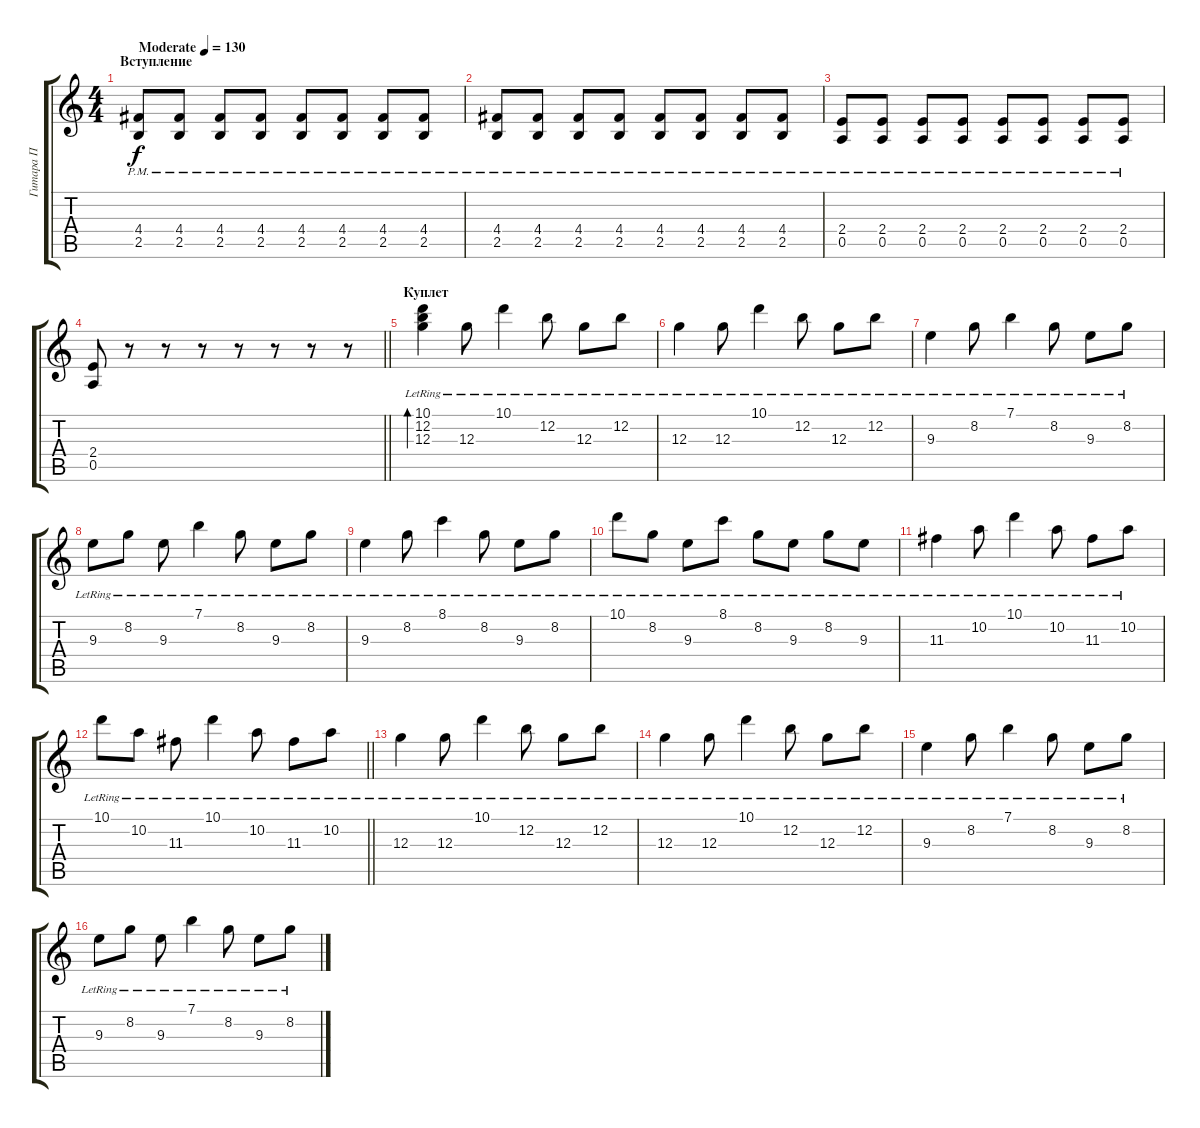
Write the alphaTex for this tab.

\track ("Гитара П" "Гитара П") {instrument overdrivenguitar}
\staff {score tabs}
\tuning (E4 B3 G3 D3 A2 E2) {hide}
\ts (4 4)
\section ("" "Вступление")
\tempo (130 "Moderate")
\clef g2
\ks c
(4.4{pm} 2.5{pm}).8{dy f instrument overdrivenguitar} (4.4{pm} 2.5{pm}).8 (4.4{pm} 2.5{pm}).8 (4.4{pm} 2.5{pm}).8 (4.4{pm} 2.5{pm}).8 (4.4{pm} 2.5{pm}).8 (4.4{pm} 2.5{pm}).8 (4.4{pm} 2.5{pm}).8 |
(4.4{pm} 2.5{pm}).8 (4.4{pm} 2.5{pm}).8 (4.4{pm} 2.5{pm}).8 (4.4{pm} 2.5{pm}).8 (4.4{pm} 2.5{pm}).8 (4.4{pm} 2.5{pm}).8 (4.4{pm} 2.5{pm}).8 (4.4{pm} 2.5{pm}).8 |
(2.4{pm} 0.5{pm}).8 (2.4{pm} 0.5{pm}).8 (2.4{pm} 0.5{pm}).8 (2.4{pm} 0.5{pm}).8 (2.4{pm} 0.5{pm}).8 (2.4{pm} 0.5{pm}).8 (2.4{pm} 0.5{pm}).8 (2.4{pm} 0.5{pm}).8 |
\barLineRight lightlight
(2.4 0.5).8 r.8 r.8 r.8 r.8 r.8 r.8 r.8 |
\section ("" "Куплет")
(10.1{lr} 12.2{lr} 12.3{lr}).4{bd 240 balance 13 instrument electricguitarclean} 12.3{lr}.8 10.1{lr}.4 12.2{lr}.8 12.3{lr}.8 12.2{lr}.8 |
12.3{lr}.4 12.3{lr}.8 10.1{lr}.4 12.2{lr}.8 12.3{lr}.8 12.2{lr}.8 |
9.3{lr}.4 8.2{lr}.8 7.1{lr}.4 8.2{lr}.8 9.3{lr}.8 8.2{lr}.8 |
9.3{lr}.8 8.2{lr}.8 9.3{lr}.8 7.1{lr}.4 8.2{lr}.8 9.3{lr}.8 8.2{lr}.8 |
9.3{lr}.4 8.2{lr}.8 8.1{lr}.4 8.2{lr}.8 9.3{lr}.8 8.2{lr}.8 |
10.1{lr}.8 8.2{lr}.8 9.3{lr}.8 8.1{lr}.8 8.2{lr}.8 9.3{lr}.8 8.2{lr}.8 9.3{lr}.8 |
11.3{lr}.4 10.2{lr}.8 10.1{lr}.4 10.2{lr}.8 11.3{lr}.8 10.2{lr}.8 |
\barLineRight lightlight
10.1{lr}.8 10.2{lr}.8 11.3{lr}.8 10.1{lr}.4 10.2{lr}.8 11.3{lr}.8 10.2{lr}.8 |
\section ("" " ")
12.3{lr}.4 12.3{lr}.8 10.1{lr}.4 12.2{lr}.8 12.3{lr}.8 12.2{lr}.8 |
12.3{lr}.4 12.3{lr}.8 10.1{lr}.4 12.2{lr}.8 12.3{lr}.8 12.2{lr}.8 |
9.3{lr}.4 8.2{lr}.8 7.1{lr}.4 8.2{lr}.8 9.3{lr}.8 8.2{lr}.8 |
9.3{lr}.8 8.2{lr}.8 9.3{lr}.8 7.1{lr}.4 8.2{lr}.8 9.3{lr}.8 8.2{lr}.8
